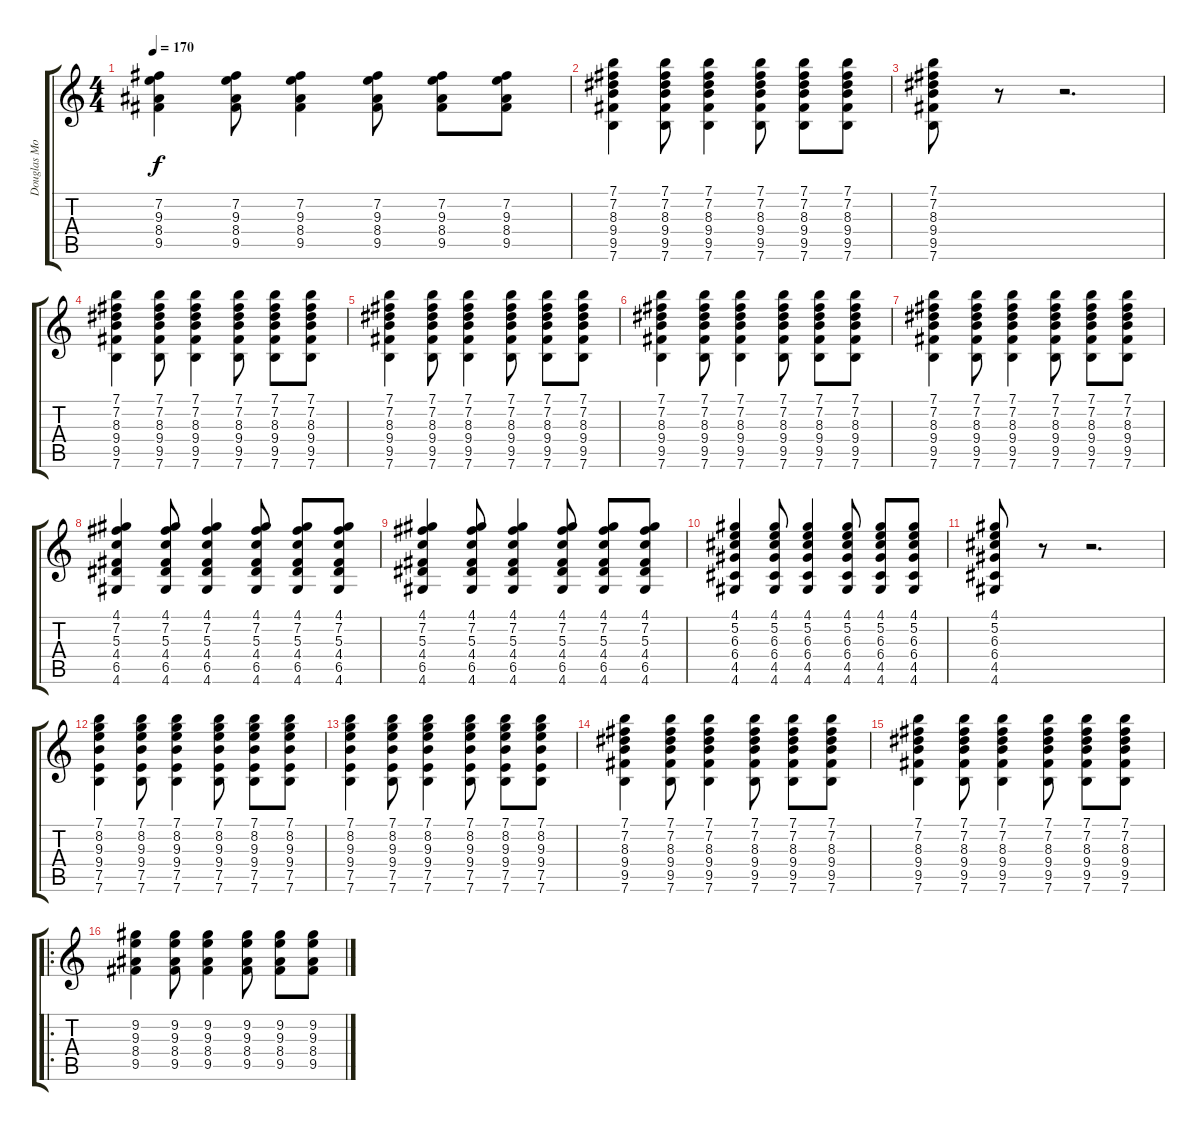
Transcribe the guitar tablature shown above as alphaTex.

\track ("Douglas Moeller (Rhythm left)" "Douglas Mo") {instrument electricguitarclean}
\staff {score tabs}
\tuning (E4 B3 G3 D3 A2 E2) {hide}
\ts (4 4)
\tempo 170
\clef g2
\ks c
(7.2 9.3 8.4 9.5).4{dy f} (7.2 9.3 8.4 9.5).8 (7.2 9.3 8.4 9.5).4 (7.2 9.3 8.4 9.5).8 (7.2 9.3 8.4 9.5).8 (7.2 9.3 8.4 9.5).8 |
(7.1 7.2 8.3 9.4 9.5 7.6).4 (7.1 7.2 8.3 9.4 9.5 7.6).8 (7.1 7.2 8.3 9.4 9.5 7.6).4 (7.1 7.2 8.3 9.4 9.5 7.6).8 (7.1 7.2 8.3 9.4 9.5 7.6).8 (7.1 7.2 8.3 9.4 9.5 7.6).8 |
(7.1 7.2 8.3 9.4 9.5 7.6).8 r.8 r.2{d} |
(7.1 7.2 8.3 9.4 9.5 7.6).4 (7.1 7.2 8.3 9.4 9.5 7.6).8 (7.1 7.2 8.3 9.4 9.5 7.6).4 (7.1 7.2 8.3 9.4 9.5 7.6).8 (7.1 7.2 8.3 9.4 9.5 7.6).8 (7.1 7.2 8.3 9.4 9.5 7.6).8 |
(7.1 7.2 8.3 9.4 9.5 7.6).4 (7.1 7.2 8.3 9.4 9.5 7.6).8 (7.1 7.2 8.3 9.4 9.5 7.6).4 (7.1 7.2 8.3 9.4 9.5 7.6).8 (7.1 7.2 8.3 9.4 9.5 7.6).8 (7.1 7.2 8.3 9.4 9.5 7.6).8 |
(7.1 7.2 8.3 9.4 9.5 7.6).4 (7.1 7.2 8.3 9.4 9.5 7.6).8 (7.1 7.2 8.3 9.4 9.5 7.6).4 (7.1 7.2 8.3 9.4 9.5 7.6).8 (7.1 7.2 8.3 9.4 9.5 7.6).8 (7.1 7.2 8.3 9.4 9.5 7.6).8 |
(7.1 7.2 8.3 9.4 9.5 7.6).4 (7.1 7.2 8.3 9.4 9.5 7.6).8 (7.1 7.2 8.3 9.4 9.5 7.6).4 (7.1 7.2 8.3 9.4 9.5 7.6).8 (7.1 7.2 8.3 9.4 9.5 7.6).8 (7.1 7.2 8.3 9.4 9.5 7.6).8 |
(4.1 7.2 5.3 4.4 6.5 4.6).4 (4.1 7.2 5.3 4.4 6.5 4.6).8 (4.1 7.2 5.3 4.4 6.5 4.6).4 (4.1 7.2 5.3 4.4 6.5 4.6).8 (4.1 7.2 5.3 4.4 6.5 4.6).8 (4.1 7.2 5.3 4.4 6.5 4.6).8 |
(4.1 7.2 5.3 4.4 6.5 4.6).4 (4.1 7.2 5.3 4.4 6.5 4.6).8 (4.1 7.2 5.3 4.4 6.5 4.6).4 (4.1 7.2 5.3 4.4 6.5 4.6).8 (4.1 7.2 5.3 4.4 6.5 4.6).8 (4.1 7.2 5.3 4.4 6.5 4.6).8 |
(4.1 5.2 6.3 6.4 4.5 4.6).4 (4.1 5.2 6.3 6.4 4.5 4.6).8 (4.1 5.2 6.3 6.4 4.5 4.6).4 (4.1 5.2 6.3 6.4 4.5 4.6).8 (4.1 5.2 6.3 6.4 4.5 4.6).8 (4.1 5.2 6.3 6.4 4.5 4.6).8 |
(4.1 5.2 6.3 6.4 4.5 4.6).8 r.8 r.2{d} |
(7.1 8.2 9.3 9.4 7.5 7.6).4 (7.1 8.2 9.3 9.4 7.5 7.6).8 (7.1 8.2 9.3 9.4 7.5 7.6).4 (7.1 8.2 9.3 9.4 7.5 7.6).8 (7.1 8.2 9.3 9.4 7.5 7.6).8 (7.1 8.2 9.3 9.4 7.5 7.6).8 |
(7.1 8.2 9.3 9.4 7.5 7.6).4 (7.1 8.2 9.3 9.4 7.5 7.6).8 (7.1 8.2 9.3 9.4 7.5 7.6).4 (7.1 8.2 9.3 9.4 7.5 7.6).8 (7.1 8.2 9.3 9.4 7.5 7.6).8 (7.1 8.2 9.3 9.4 7.5 7.6).8 |
(7.1 7.2 8.3 9.4 9.5 7.6).4 (7.1 7.2 8.3 9.4 9.5 7.6).8 (7.1 7.2 8.3 9.4 9.5 7.6).4 (7.1 7.2 8.3 9.4 9.5 7.6).8 (7.1 7.2 8.3 9.4 9.5 7.6).8 (7.1 7.2 8.3 9.4 9.5 7.6).8 |
(7.1 7.2 8.3 9.4 9.5 7.6).4 (7.1 7.2 8.3 9.4 9.5 7.6).8 (7.1 7.2 8.3 9.4 9.5 7.6).4 (7.1 7.2 8.3 9.4 9.5 7.6).8 (7.1 7.2 8.3 9.4 9.5 7.6).8 (7.1 7.2 8.3 9.4 9.5 7.6).8 |
\ro
(9.2 9.3 8.4 9.5).4 (9.2 9.3 8.4 9.5).8 (9.2 9.3 8.4 9.5).4 (9.2 9.3 8.4 9.5).8 (9.2 9.3 8.4 9.5).8 (9.2 9.3 8.4 9.5).8
